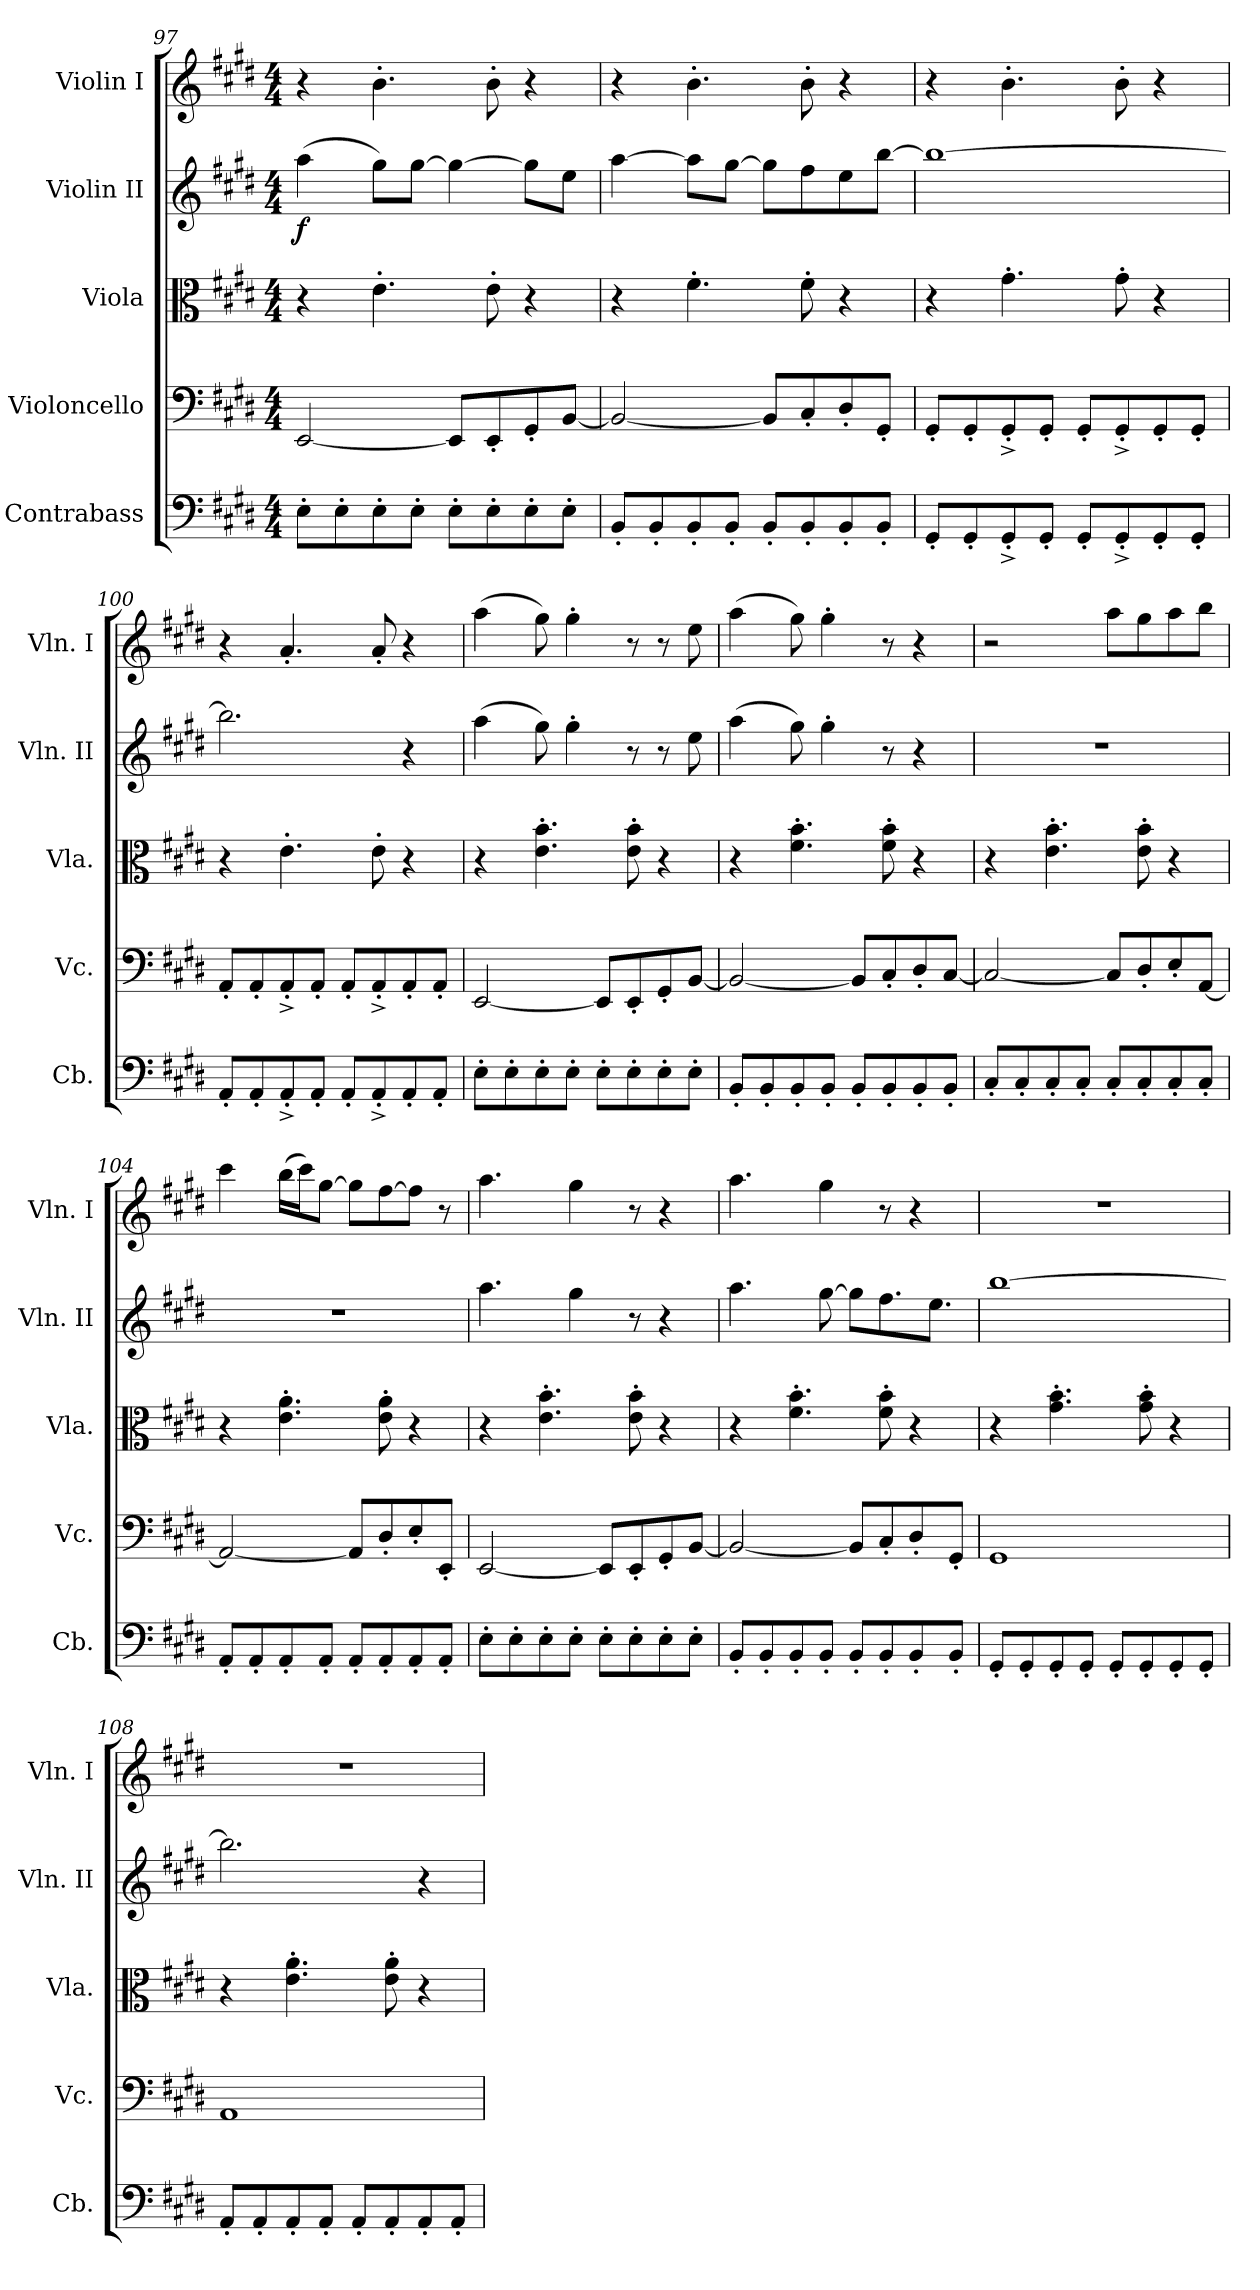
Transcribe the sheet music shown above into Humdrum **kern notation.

**kern	**kern	**kern	**kern	**dynam	**kern
*part5	*part4	*part3	*part2	*part2	*part1
*staff5	*staff4	*staff3	*staff2	*staff2	*staff1
*I"Contrabass	*I"Violoncello	*I"Viola	*I"Violin II	*	*I"Violin I
*I'Cb.	*I'Vc.	*I'Vla.	*I'Vln. II	*	*I'Vln. I
*clefF4	*clefF4	*clefC3	*clefG2	*	*clefG2
*ITrd7c12	*	*	*	*	*
*k[f#c#g#d#]	*k[f#c#g#d#]	*k[f#c#g#d#]	*k[f#c#g#d#]	*	*k[f#c#g#d#]
*M4/4	*M4/4	*M4/4	*M4/4	*	*M4/4
=97	=97	=97	=97	=97	=97
!	!	!	!	!LO:DY:b	!
8EE'\L	[2EE/	4r	(>4aa\	f	4r
8EE'\	.	.	.	.	.
8EE'\	.	4.e'\	8gg#\L)	.	4.b'\
8EE'\J	.	.	[8gg#\J	.	.
8EE'\L	8EE/L]	.	4gg#\_	.	.
8EE'\	8EE'/	8e'\	.	.	8b'\
8EE'\	8GG#'/	4r	8gg#\L]	.	4r
8EE'\J	[8BB/J	.	8ee\J	.	.
=98	=98	=98	=98	=98	=98
8BBB'/L	2BB/_	4r	[4aa\	.	4r
8BBB'/	.	.	.	.	.
8BBB'/	.	4.f#'\	8aa\L]	.	4.b'\
8BBB'/J	.	.	[8gg#\J	.	.
8BBB'/L	8BB/L]	.	8gg#\L]	.	.
8BBB'/	8C#'/	8f#'\	8ff#\	.	8b'\
8BBB'/	8D#'/	4r	8ee\	.	4r
8BBB'/J	8GG#'/J	.	[8bb\J	.	.
!!LO:LB:g=z
=99	=99	=99	=99	=99	=99
8GGG#'/L	8GG#'/L	4r	1bb_	.	4r
8GGG#'/	8GG#'/	.	.	.	.
8GGG#'^/	8GG#'^/	4.g#'\	.	.	4.b'\
8GGG#'/J	8GG#'/J	.	.	.	.
8GGG#'/L	8GG#'/L	.	.	.	.
8GGG#'^/	8GG#'^/	8g#'\	.	.	8b'\
8GGG#'/	8GG#'/	4r	.	.	4r
8GGG#'/J	8GG#'/J	.	.	.	.
=100	=100	=100	=100	=100	=100
8AAA'/L	8AA'/L	4r	2.bb\]	.	4r
8AAA'/	8AA'/	.	.	.	.
8AAA'^/	8AA'^/	4.e'\	.	.	4.a'/
8AAA'/J	8AA'/J	.	.	.	.
8AAA'/L	8AA'/L	.	.	.	.
8AAA'^/	8AA'^/	8e'\	.	.	8a'/
8AAA'/	8AA'/	4r	4r	.	4r
8AAA'/J	8AA'/J	.	.	.	.
=101	=101	=101	=101	=101	=101
8EE'\L	[2EE/	4r	(>4aa\	.	(>4aa\
8EE'\	.	.	.	.	.
8EE'\	.	4.e\' 4.b\'	8gg#\)	.	8gg#\)
8EE'\J	.	.	4gg#'\	.	4gg#'\
8EE'\L	8EE/L]	.	.	.	.
8EE'\	8EE'/	8e\' 8b\'	8r	.	8r
8EE'\	8GG#'/	4r	8r	.	8r
8EE'\J	[8BB/J	.	8ee\	.	8ee\
=102	=102	=102	=102	=102	=102
8BBB'/L	2BB/_	4r	(>4aa\	.	(>4aa\
8BBB'/	.	.	.	.	.
8BBB'/	.	4.f#\' 4.b\'	8gg#\)	.	8gg#\)
8BBB'/J	.	.	4gg#'\	.	4gg#'\
8BBB'/L	8BB/L]	.	.	.	.
8BBB'/	8C#'/	8f#\' 8b\'	8r	.	8r
8BBB'/	8D#'/	4r	4r	.	4r
8BBB'/J	[8C#/J	.	.	.	.
=103	=103	=103	=103	=103	=103
8CC#'/L	2C#/_	4r	1r	.	2r
8CC#'/	.	.	.	.	.
8CC#'/	.	4.e\' 4.b\'	.	.	.
8CC#'/J	.	.	.	.	.
8CC#'/L	8C#/L]	.	.	.	8aa\L
8CC#'/	8D#'/	8e\' 8b\'	.	.	8gg#\
8CC#'/	8E'/	4r	.	.	8aa\
8CC#'/J	[8AA/J	.	.	.	8bb\J
!!LO:PB:g=z
=104	=104	=104	=104	=104	=104
8AAA'/L	2AA/_	4r	1r	.	4ccc#\
8AAA'/	.	.	.	.	.
8AAA'/	.	4.e\' 4.a\'	.	.	(>16bb\LL
.	.	.	.	.	16ccc#\J)
8AAA'/J	.	.	.	.	[8gg#\J
8AAA'/L	8AA/L]	.	.	.	8gg#\L]
8AAA'/	8D#'/	8e\' 8a\'	.	.	[8ff#\
8AAA'/	8E'/	4r	.	.	8ff#\J]
8AAA'/J	8EE'/J	.	.	.	8r
=105	=105	=105	=105	=105	=105
8EE'\L	[2EE/	4r	4.aa\	.	4.aa\
8EE'\	.	.	.	.	.
8EE'\	.	4.e\' 4.b\'	.	.	.
8EE'\J	.	.	4gg#\	.	4gg#\
8EE'\L	8EE/L]	.	.	.	.
8EE'\	8EE'/	8e\' 8b\'	8r	.	8r
8EE'\	8GG#'/	4r	4r	.	4r
8EE'\J	[8BB/J	.	.	.	.
=106	=106	=106	=106	=106	=106
8BBB'/L	2BB/_	4r	4.aa\	.	4.aa\
8BBB'/	.	.	.	.	.
8BBB'/	.	4.f#\' 4.b\'	.	.	.
8BBB'/J	.	.	[8gg#\	.	4gg#\
8BBB'/L	8BB/L]	.	8gg#\L]	.	.
8BBB'/	8C#'/	8f#\' 8b\'	8.ff#\	.	8r
8BBB'/	8D#'/	4r	.	.	4r
.	.	.	8.ee\J	.	.
8BBB'/J	8GG#'/J	.	.	.	.
=107	=107	=107	=107	=107	=107
8GGG#'/L	1GG#	4r	[1bb	.	1r
8GGG#'/	.	.	.	.	.
8GGG#'/	.	4.g#\' 4.b\'	.	.	.
8GGG#'/J	.	.	.	.	.
8GGG#'/L	.	.	.	.	.
8GGG#'/	.	8g#\' 8b\'	.	.	.
8GGG#'/	.	4r	.	.	.
8GGG#'/J	.	.	.	.	.
!!LO:LB:g=z
=108	=108	=108	=108	=108	=108
8AAA'/L	1AA	4r	2.bb\]	.	1r
8AAA'/	.	.	.	.	.
8AAA'/	.	4.e\' 4.a\'	.	.	.
8AAA'/J	.	.	.	.	.
8AAA'/L	.	.	.	.	.
8AAA'/	.	8e\' 8a\'	.	.	.
8AAA'/	.	4r	4r	.	.
8AAA'/J	.	.	.	.	.
=	=	=	=	=	=
*-	*-	*-	*-	*-	*-
